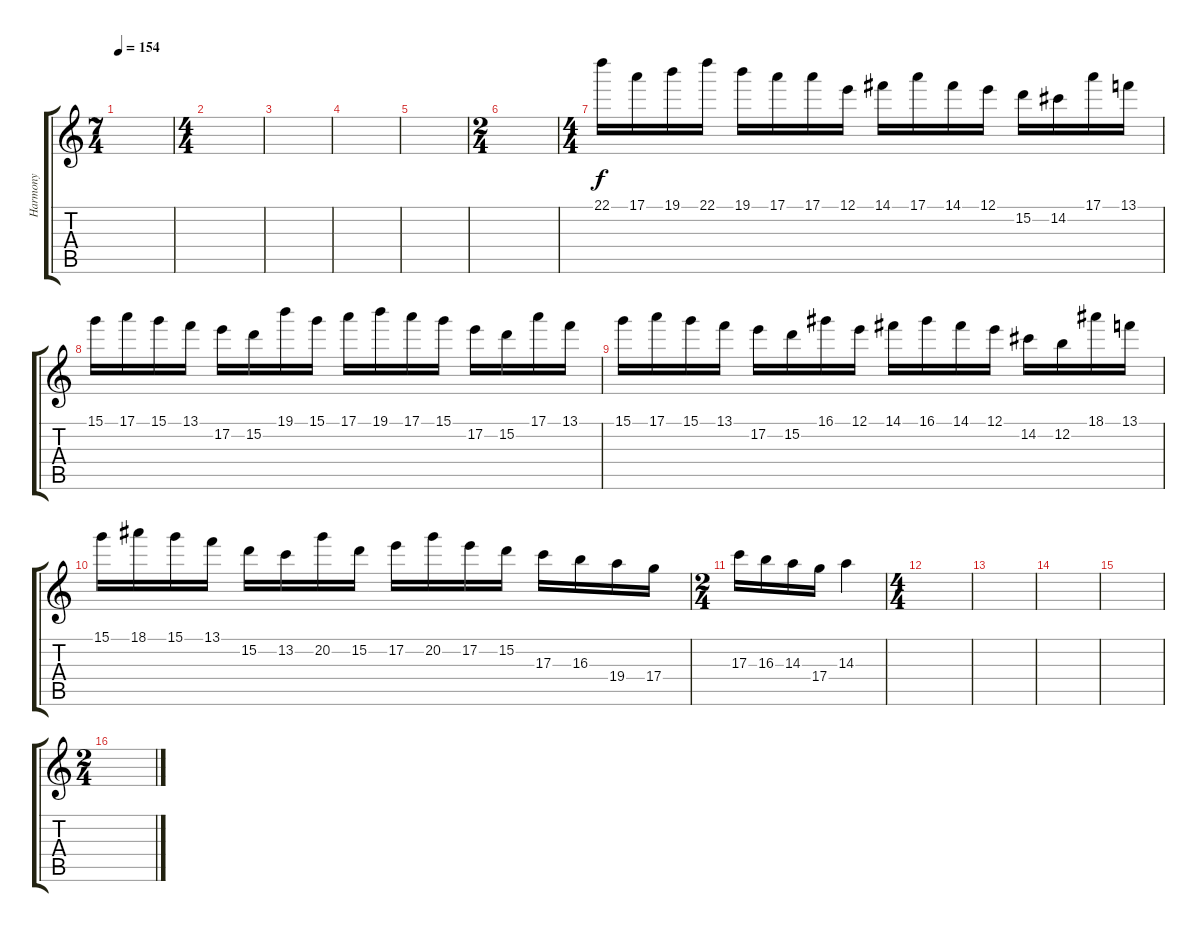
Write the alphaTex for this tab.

\track ("Harmony" "Harmony") {instrument distortionguitar}
\staff {score tabs}
\tuning (E4 B3 G3 D3 A2 E2) {hide}
\ts (7 4)
\tempo 154
\clef g2
\ks c
|
\ts (4 4)
|
|
|
|
\ts (2 4)
|
\ts (4 4)
22.1.16 17.1.16 19.1.16 22.1.16 19.1.16 17.1.16 17.1.16 12.1.16 14.1.16 17.1.16 14.1.16 12.1.16 15.2.16 14.2.16 17.1.16 13.1.16 |
15.1.16 17.1.16 15.1.16 13.1.16 17.2.16 15.2.16 19.1.16 15.1.16 17.1.16 19.1.16 17.1.16 15.1.16 17.2.16 15.2.16 17.1.16 13.1.16 |
15.1.16 17.1.16 15.1.16 13.1.16 17.2.16 15.2.16 16.1.16 12.1.16 14.1.16 16.1.16 14.1.16 12.1.16 14.2.16 12.2.16 18.1.16 13.1.16 |
15.1.16 18.1.16 15.1.16 13.1.16 15.2.16 13.2.16 20.2.16 15.2.16 17.2.16 20.2.16 17.2.16 15.2.16 17.3.16 16.3.16 19.4.16 17.4.16 |
\ts (2 4)
17.3.16 16.3.16 14.3.16 17.4.16 14.3.4 |
\ts (4 4)
|
|
|
|
\ts (2 4)
